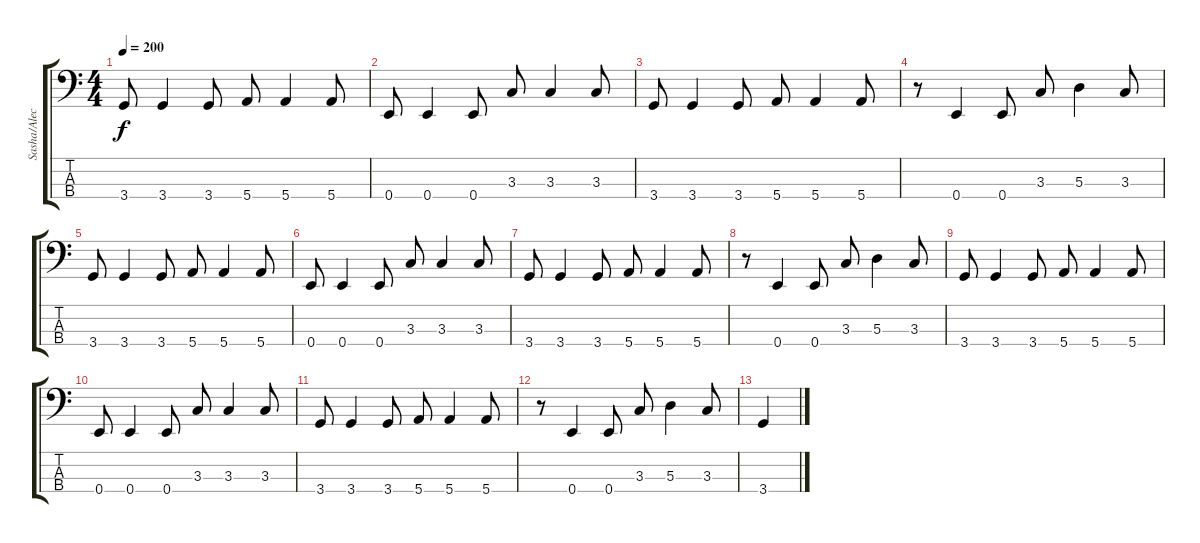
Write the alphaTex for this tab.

\track ("Sasha/Alec" "Sasha/Alec") {instrument electricbasspick}
\staff {score tabs}
\tuning (G2 D2 A1 E1) {hide}
\ts (4 4)
\tempo 200
\clef f4
\ks c
3.4.8{dy f} 3.4.4 3.4.8 5.4.8 5.4.4 5.4.8 |
0.4.8 0.4.4 0.4.8 3.3.8 3.3.4 3.3.8 |
3.4.8 3.4.4 3.4.8 5.4.8 5.4.4 5.4.8 |
r.8 0.4.4 0.4.8 3.3.8 5.3.4 3.3.8 |
3.4.8 3.4.4 3.4.8 5.4.8 5.4.4 5.4.8 |
0.4.8 0.4.4 0.4.8 3.3.8 3.3.4 3.3.8 |
3.4.8 3.4.4 3.4.8 5.4.8 5.4.4 5.4.8 |
r.8 0.4.4 0.4.8 3.3.8 5.3.4 3.3.8 |
3.4.8 3.4.4 3.4.8 5.4.8 5.4.4 5.4.8 |
0.4.8 0.4.4 0.4.8 3.3.8 3.3.4 3.3.8 |
3.4.8 3.4.4 3.4.8 5.4.8 5.4.4 5.4.8 |
r.8 0.4.4 0.4.8 3.3.8 5.3.4 3.3.8 |
3.4.4
